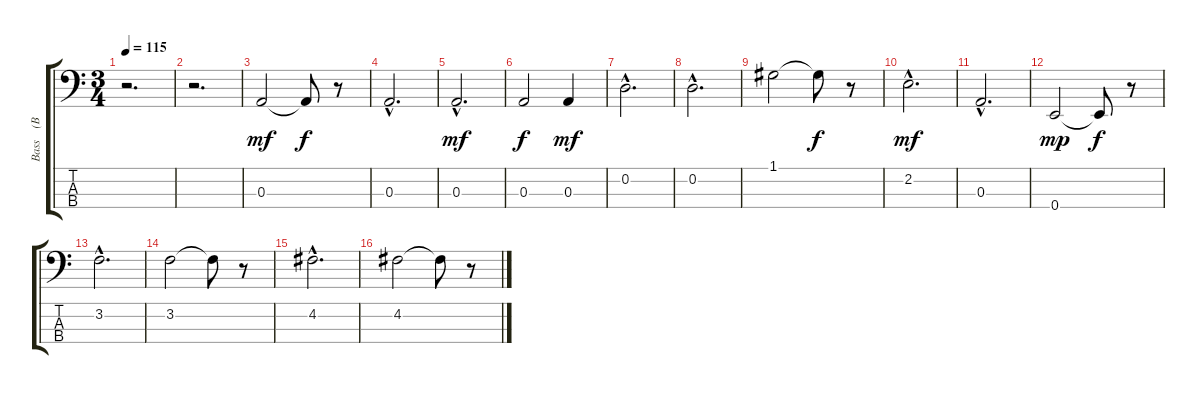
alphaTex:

\track ("Bass    (BB)" "Bass    (B") {instrument acousticbass}
\staff {score tabs}
\tuning (G2 D2 A1 E1) {hide}
\ts (3 4)
\tempo 115
\clef f4
\ks c
r.2{d dy mf instrument acousticbass} |
r.2{d} |
0.3.2 0.3{t}.8{dy f} r.8 |
0.3{hac}.2{d} |
0.3{hac}.2{d dy mf} |
0.3.2{dy f} 0.3.4{dy mf} |
0.2{hac}.2{d} |
0.2{hac}.2{d} |
1.1.2 1.1{t}.8{dy f} r.8 |
2.2{hac}.2{d dy mf} |
0.3{hac}.2{d} |
0.4.2{dy mp} 0.4{t}.8{dy f} r.8 |
3.2{hac}.2{d} |
3.2.2 3.2{t}.8 r.8 |
4.2{hac}.2{d} |
4.2.2 4.2{t}.8 r.8
